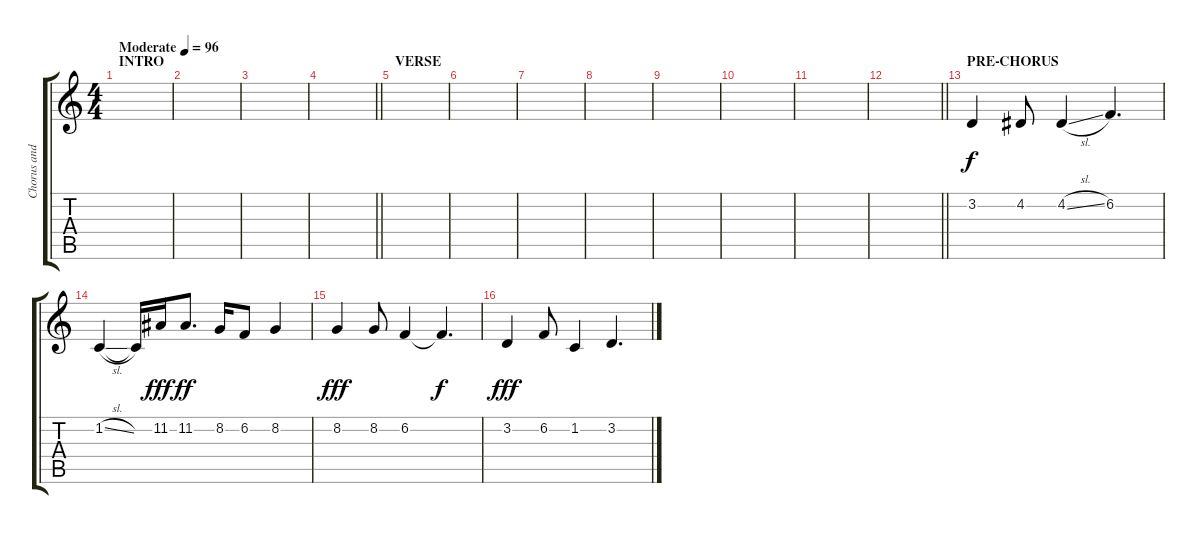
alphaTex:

\track ("Chorus and sniths to make simple this ta" "Chorus and") {instrument tuba}
\staff {score tabs}
\tuning (E4 B3 G3 D3 A2 E2) {hide}
\ts (4 4)
\section ("" "INTRO")
\tempo (96 "Moderate")
\clef g2
\ks c
|
|
|
\barLineRight lightlight
|
\section ("" "VERSE")
|
|
|
|
|
|
|
\barLineRight lightlight
|
\section ("" "PRE-CHORUS")
3.2.4 4.2.8 4.2{sl}.4 6.2.4{d} |
1.2{sl}.4 1.2{t}.16{dy f} 11.2.16{dy fff} 11.2.8{d dy ff} 8.2.16 6.2.8 8.2.4 |
8.2.4{dy fff} 8.2.8 6.2.4 6.2{t}.4{d dy f} |
3.2.4{dy fff} 6.2.8 1.2.4 3.2.4{d}
